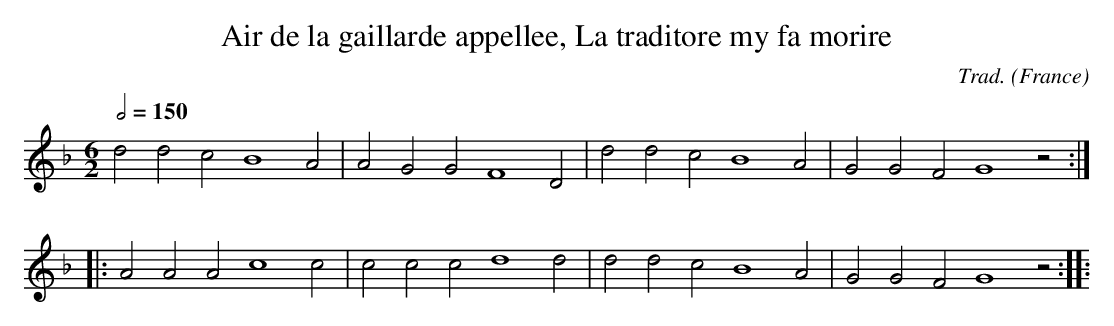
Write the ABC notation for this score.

X:1
T:Air de la gaillarde appellee, La traditore my fa morire
C:Trad.
O:France
M:6/2
L:1/2
Q:1/2=150
K:F
d d c B2 A | A G G F2 D | d d c B2 A | G G F G2 z ::
A A A c2 c | c c c d2 d | d d c B2 A | G G F G2 z ::
